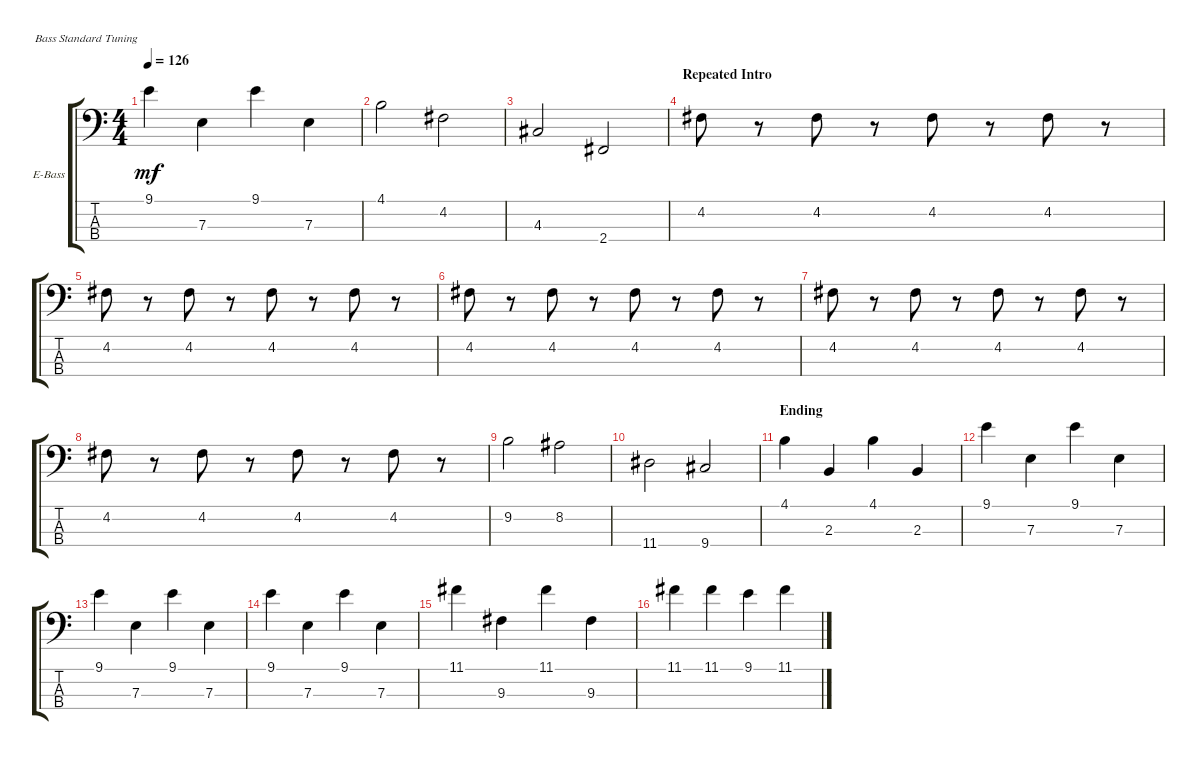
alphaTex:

\defaultSystemsLayout 4
\bracketExtendMode groupsimilarinstruments
\firstSystemTrackNameOrientation horizontal
\otherSystemsTrackNameOrientation horizontal
\track ("Electric Bass" "E-Bass") {instrument electricbassfinger}
\staff {score tabs}
\tuning (G2 D2 A1 E1)
\ts (4 4)
\tempo 126
\clef f4
\ks c
9.1.4{dy mf} 7.3.4 9.1.4 7.3.4 |
4.1.2 4.2.2 |
4.3.2 2.4.2 |
\section ("" "Repeated Intro")
\scale
0.333333 4.2.8 r.8 4.2.8 r.8 4.2.8 r.8 4.2.8 r.8 |
\scale
0.333333 4.2.8 r.8 4.2.8 r.8 4.2.8 r.8 4.2.8 r.8 |
\scale
0.333333 4.2.8 r.8 4.2.8 r.8 4.2.8 r.8 4.2.8 r.8 |
\scale
0.333333 4.2.8 r.8 4.2.8 r.8 4.2.8 r.8 4.2.8 r.8 |
\scale
0.333333 4.2.8 r.8 4.2.8 r.8 4.2.8 r.8 4.2.8 r.8 |
\scale
0.333333 9.2.2 8.2.2 |
\scale
0.333333 11.4.2 9.4.2 |
\section ("" "Ending")
\scale
0.333333 4.1.4 2.3.4 4.1.4 2.3.4 |
\scale
0.333333 9.1.4 7.3.4 9.1.4 7.3.4 |
\scale
0.333333 9.1.4 7.3.4 9.1.4 7.3.4 |
\scale
0.333333 9.1.4 7.3.4 9.1.4 7.3.4 |
\scale
0.333333 11.1.4 9.3.4 11.1.4 9.3.4 |
\scale
0.333333 11.1.4 11.1.4 9.1.4 11.1.4
